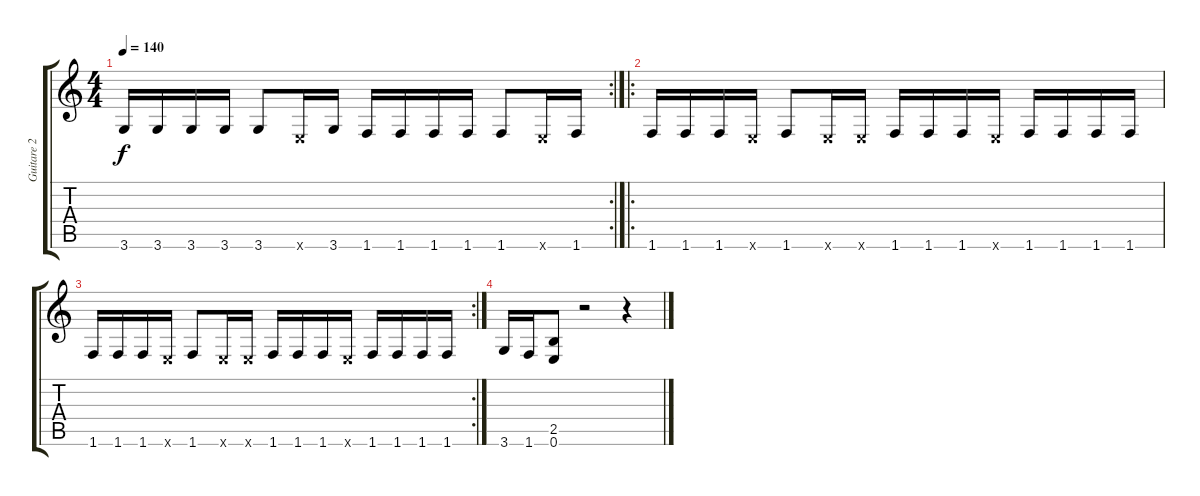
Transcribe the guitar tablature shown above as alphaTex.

\track ("Guitare 2" "Guitare 2") {instrument distortionguitar}
\staff {score tabs}
\tuning (E4 B3 G3 D3 A2 E2) {hide}
\rc 2
\ts (4 4)
\tempo 140
\clef g2
\ks c
3.6.16{dy f} 3.6.16 3.6.16 3.6.16 3.6.8 0.6{x}.16 3.6.16 1.6.16 1.6.16 1.6.16 1.6.16 1.6.8 0.6{x}.16 1.6.16 |
\ro
1.6.16 1.6.16 1.6.16 0.6{x}.16 1.6.8 0.6{x}.16 0.6{x}.16 1.6.16 1.6.16 1.6.16 0.6{x}.16 1.6.16 1.6.16 1.6.16 1.6.16 |
\rc 2
1.6.16 1.6.16 1.6.16 0.6{x}.16 1.6.8 0.6{x}.16 0.6{x}.16 1.6.16 1.6.16 1.6.16 0.6{x}.16 1.6.16 1.6.16 1.6.16 1.6.16 |
3.6.16 1.6.16 (2.5 0.6).8 r.2 r.4
